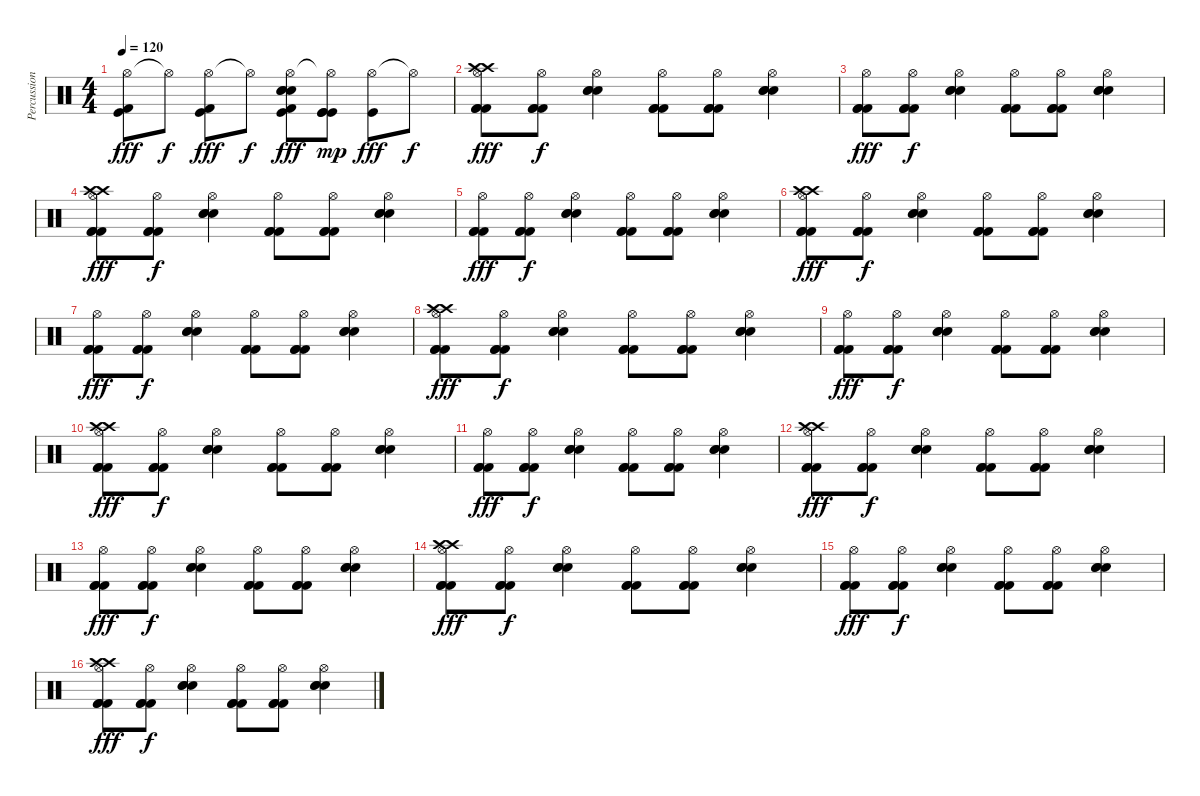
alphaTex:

\track ("Percussions" "Percussion") {instrument percussion}
\staff {score}
\articulation defaults
\ts (4 4)
\tempo 120
\clef neutral
\ks c
("Hi-Hat (open)" "Kick (hit)" "Kick (hit) 2").8{dy fff} "Hi-Hat (open)"{t}.8{dy f} ("Hi-Hat (open)" "Kick (hit)" "Kick (hit) 2").8{dy fff} "Hi-Hat (open)"{t}.8{dy f} ("Hi-Hat (open)" "Kick (hit)" "Snare (hit) 2" "Snare (hit) 2" "Snare (hit) 2" "Kick (hit) 2").8{dy fff} ("Hi-Hat (open)"{t} "Kick (hit)" "Kick (hit)" "Kick (hit)").8{dy mp} ("Hi-Hat (open)" "Kick (hit)").8{dy fff} "Hi-Hat (open)"{t}.8{dy f} |
("Hi-Hat (open)" "Crash high (hit)" "Crash high (hit)" "Kick (hit) 2" "Kick (hit) 2" "Kick (hit) 2").8{dy fff} ("Hi-Hat (open)" "Kick (hit) 2" "Kick (hit) 2" "Kick (hit) 2").8{dy f} ("Hi-Hat (open)" "Snare (hit) 2" "Snare (hit) 2" "Snare (hit) 2").4 ("Hi-Hat (open)" "Kick (hit) 2" "Kick (hit) 2" "Kick (hit) 2").8 ("Hi-Hat (open)" "Kick (hit) 2" "Kick (hit) 2" "Kick (hit) 2").8 ("Hi-Hat (open)" "Snare (hit) 2" "Snare (hit) 2" "Snare (hit) 2").4 |
("Hi-Hat (open)" "Kick (hit) 2" "Kick (hit) 2" "Kick (hit) 2").8{dy fff} ("Hi-Hat (open)" "Kick (hit) 2" "Kick (hit) 2" "Kick (hit) 2").8{dy f} ("Hi-Hat (open)" "Snare (hit) 2" "Snare (hit) 2" "Snare (hit) 2").4 ("Hi-Hat (open)" "Kick (hit) 2" "Kick (hit) 2" "Kick (hit) 2").8 ("Hi-Hat (open)" "Kick (hit) 2" "Kick (hit) 2" "Kick (hit) 2").8 ("Hi-Hat (open)" "Snare (hit) 2" "Snare (hit) 2" "Snare (hit) 2").4 |
("Hi-Hat (open)" "Crash high (hit)" "Crash high (hit)" "Kick (hit) 2" "Kick (hit) 2" "Kick (hit) 2").8{dy fff} ("Hi-Hat (open)" "Kick (hit) 2" "Kick (hit) 2" "Kick (hit) 2").8{dy f} ("Hi-Hat (open)" "Snare (hit) 2" "Snare (hit) 2" "Snare (hit) 2").4 ("Hi-Hat (open)" "Kick (hit) 2" "Kick (hit) 2" "Kick (hit) 2").8 ("Hi-Hat (open)" "Kick (hit) 2" "Kick (hit) 2" "Kick (hit) 2").8 ("Hi-Hat (open)" "Snare (hit) 2" "Snare (hit) 2" "Snare (hit) 2").4 |
("Hi-Hat (open)" "Kick (hit) 2" "Kick (hit) 2" "Kick (hit) 2").8{dy fff} ("Hi-Hat (open)" "Kick (hit) 2" "Kick (hit) 2" "Kick (hit) 2").8{dy f} ("Hi-Hat (open)" "Snare (hit) 2" "Snare (hit) 2" "Snare (hit) 2").4 ("Hi-Hat (open)" "Kick (hit) 2" "Kick (hit) 2" "Kick (hit) 2").8 ("Hi-Hat (open)" "Kick (hit) 2" "Kick (hit) 2" "Kick (hit) 2").8 ("Hi-Hat (open)" "Snare (hit) 2" "Snare (hit) 2" "Snare (hit) 2").4 |
("Hi-Hat (open)" "Crash high (hit)" "Crash high (hit)" "Kick (hit) 2" "Kick (hit) 2" "Kick (hit) 2").8{dy fff} ("Hi-Hat (open)" "Kick (hit) 2" "Kick (hit) 2" "Kick (hit) 2").8{dy f} ("Hi-Hat (open)" "Snare (hit) 2" "Snare (hit) 2" "Snare (hit) 2").4 ("Hi-Hat (open)" "Kick (hit) 2" "Kick (hit) 2" "Kick (hit) 2").8 ("Hi-Hat (open)" "Kick (hit) 2" "Kick (hit) 2" "Kick (hit) 2").8 ("Hi-Hat (open)" "Snare (hit) 2" "Snare (hit) 2" "Snare (hit) 2").4 |
("Hi-Hat (open)" "Kick (hit) 2" "Kick (hit) 2" "Kick (hit) 2").8{dy fff} ("Hi-Hat (open)" "Kick (hit) 2" "Kick (hit) 2" "Kick (hit) 2").8{dy f} ("Hi-Hat (open)" "Snare (hit) 2" "Snare (hit) 2" "Snare (hit) 2").4 ("Hi-Hat (open)" "Kick (hit) 2" "Kick (hit) 2" "Kick (hit) 2").8 ("Hi-Hat (open)" "Kick (hit) 2" "Kick (hit) 2" "Kick (hit) 2").8 ("Hi-Hat (open)" "Snare (hit) 2" "Snare (hit) 2" "Snare (hit) 2").4 |
("Hi-Hat (open)" "Crash high (hit)" "Crash high (hit)" "Kick (hit) 2" "Kick (hit) 2" "Kick (hit) 2").8{dy fff} ("Hi-Hat (open)" "Kick (hit) 2" "Kick (hit) 2" "Kick (hit) 2").8{dy f} ("Hi-Hat (open)" "Snare (hit) 2" "Snare (hit) 2" "Snare (hit) 2").4 ("Hi-Hat (open)" "Kick (hit) 2" "Kick (hit) 2" "Kick (hit) 2").8 ("Hi-Hat (open)" "Kick (hit) 2" "Kick (hit) 2" "Kick (hit) 2").8 ("Hi-Hat (open)" "Snare (hit) 2" "Snare (hit) 2" "Snare (hit) 2").4 |
("Hi-Hat (open)" "Kick (hit) 2" "Kick (hit) 2" "Kick (hit) 2").8{dy fff} ("Hi-Hat (open)" "Kick (hit) 2" "Kick (hit) 2" "Kick (hit) 2").8{dy f} ("Hi-Hat (open)" "Snare (hit) 2" "Snare (hit) 2" "Snare (hit) 2").4 ("Hi-Hat (open)" "Kick (hit) 2" "Kick (hit) 2" "Kick (hit) 2").8 ("Hi-Hat (open)" "Kick (hit) 2" "Kick (hit) 2" "Kick (hit) 2").8 ("Hi-Hat (open)" "Snare (hit) 2" "Snare (hit) 2" "Snare (hit) 2").4 |
("Hi-Hat (open)" "Crash high (hit)" "Crash high (hit)" "Kick (hit) 2" "Kick (hit) 2" "Kick (hit) 2").8{dy fff} ("Hi-Hat (open)" "Kick (hit) 2" "Kick (hit) 2" "Kick (hit) 2").8{dy f} ("Hi-Hat (open)" "Snare (hit) 2" "Snare (hit) 2" "Snare (hit) 2").4 ("Hi-Hat (open)" "Kick (hit) 2" "Kick (hit) 2" "Kick (hit) 2").8 ("Hi-Hat (open)" "Kick (hit) 2" "Kick (hit) 2" "Kick (hit) 2").8 ("Hi-Hat (open)" "Snare (hit) 2" "Snare (hit) 2" "Snare (hit) 2").4 |
("Hi-Hat (open)" "Kick (hit) 2" "Kick (hit) 2" "Kick (hit) 2").8{dy fff} ("Hi-Hat (open)" "Kick (hit) 2" "Kick (hit) 2" "Kick (hit) 2").8{dy f} ("Hi-Hat (open)" "Snare (hit) 2" "Snare (hit) 2" "Snare (hit) 2").4 ("Hi-Hat (open)" "Kick (hit) 2" "Kick (hit) 2" "Kick (hit) 2").8 ("Hi-Hat (open)" "Kick (hit) 2" "Kick (hit) 2" "Kick (hit) 2").8 ("Hi-Hat (open)" "Snare (hit) 2" "Snare (hit) 2" "Snare (hit) 2").4 |
("Hi-Hat (open)" "Crash high (hit)" "Crash high (hit)" "Kick (hit) 2" "Kick (hit) 2" "Kick (hit) 2").8{dy fff} ("Hi-Hat (open)" "Kick (hit) 2" "Kick (hit) 2" "Kick (hit) 2").8{dy f} ("Hi-Hat (open)" "Snare (hit) 2" "Snare (hit) 2" "Snare (hit) 2").4 ("Hi-Hat (open)" "Kick (hit) 2" "Kick (hit) 2" "Kick (hit) 2").8 ("Hi-Hat (open)" "Kick (hit) 2" "Kick (hit) 2" "Kick (hit) 2").8 ("Hi-Hat (open)" "Snare (hit) 2" "Snare (hit) 2" "Snare (hit) 2").4 |
("Hi-Hat (open)" "Kick (hit) 2" "Kick (hit) 2" "Kick (hit) 2").8{dy fff} ("Hi-Hat (open)" "Kick (hit) 2" "Kick (hit) 2" "Kick (hit) 2").8{dy f} ("Hi-Hat (open)" "Snare (hit) 2" "Snare (hit) 2" "Snare (hit) 2").4 ("Hi-Hat (open)" "Kick (hit) 2" "Kick (hit) 2" "Kick (hit) 2").8 ("Hi-Hat (open)" "Kick (hit) 2" "Kick (hit) 2" "Kick (hit) 2").8 ("Hi-Hat (open)" "Snare (hit) 2" "Snare (hit) 2" "Snare (hit) 2").4 |
("Hi-Hat (open)" "Crash high (hit)" "Crash high (hit)" "Kick (hit) 2" "Kick (hit) 2" "Kick (hit) 2").8{dy fff} ("Hi-Hat (open)" "Kick (hit) 2" "Kick (hit) 2" "Kick (hit) 2").8{dy f} ("Hi-Hat (open)" "Snare (hit) 2" "Snare (hit) 2" "Snare (hit) 2").4 ("Hi-Hat (open)" "Kick (hit) 2" "Kick (hit) 2" "Kick (hit) 2").8 ("Hi-Hat (open)" "Kick (hit) 2" "Kick (hit) 2" "Kick (hit) 2").8 ("Hi-Hat (open)" "Snare (hit) 2" "Snare (hit) 2" "Snare (hit) 2").4 |
("Hi-Hat (open)" "Kick (hit) 2" "Kick (hit) 2" "Kick (hit) 2").8{dy fff} ("Hi-Hat (open)" "Kick (hit) 2" "Kick (hit) 2" "Kick (hit) 2").8{dy f} ("Hi-Hat (open)" "Snare (hit) 2" "Snare (hit) 2" "Snare (hit) 2").4 ("Hi-Hat (open)" "Kick (hit) 2" "Kick (hit) 2" "Kick (hit) 2").8 ("Hi-Hat (open)" "Kick (hit) 2" "Kick (hit) 2" "Kick (hit) 2").8 ("Hi-Hat (open)" "Snare (hit) 2" "Snare (hit) 2" "Snare (hit) 2").4 |
("Hi-Hat (open)" "Crash high (hit)" "Crash high (hit)" "Kick (hit) 2" "Kick (hit) 2" "Kick (hit) 2").8{dy fff} ("Hi-Hat (open)" "Kick (hit) 2" "Kick (hit) 2" "Kick (hit) 2").8{dy f} ("Hi-Hat (open)" "Snare (hit) 2" "Snare (hit) 2" "Snare (hit) 2").4 ("Hi-Hat (open)" "Kick (hit) 2" "Kick (hit) 2" "Kick (hit) 2").8 ("Hi-Hat (open)" "Kick (hit) 2" "Kick (hit) 2" "Kick (hit) 2").8 ("Hi-Hat (open)" "Snare (hit) 2" "Snare (hit) 2" "Snare (hit) 2").4
